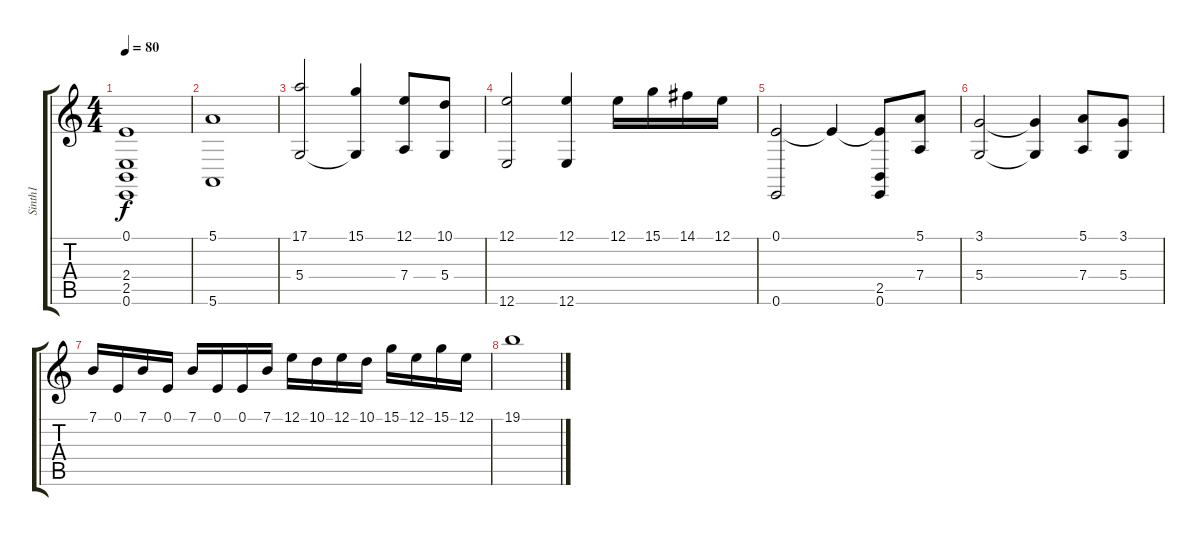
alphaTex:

\track ("Sinth1" "Sinth1") {instrument synthstrings1}
\staff {score tabs}
\tuning (E4 B3 G3 D3 A2 E2) {hide}
\ts (4 4)
\tempo 80
\clef g2
\ks c
(0.1 2.4 2.5 0.6).1{dy f} |
(5.1 5.6).1 |
(17.1 5.4).2 (15.1 5.4{t}).4 (12.1 7.4).8 (10.1 5.4).8 |
(12.1 12.6).2 (12.1 12.6).4 12.1.16 15.1.16 14.1.16 12.1.16 |
(0.1 0.6).2 0.1{t}.4 (0.1{t} 2.5 0.6).8 (5.1 7.4).8 |
(3.1 5.4).2 (3.1{t} 5.4{t}).4 (5.1 7.4).8 (3.1 5.4).8 |
7.1.16 0.1.16 7.1.16 0.1.16 7.1.16 0.1.16 0.1.16 7.1.16 12.1.16 10.1.16 12.1.16 10.1.16 15.1.16 12.1.16 15.1.16 12.1.16 |
19.1.1
